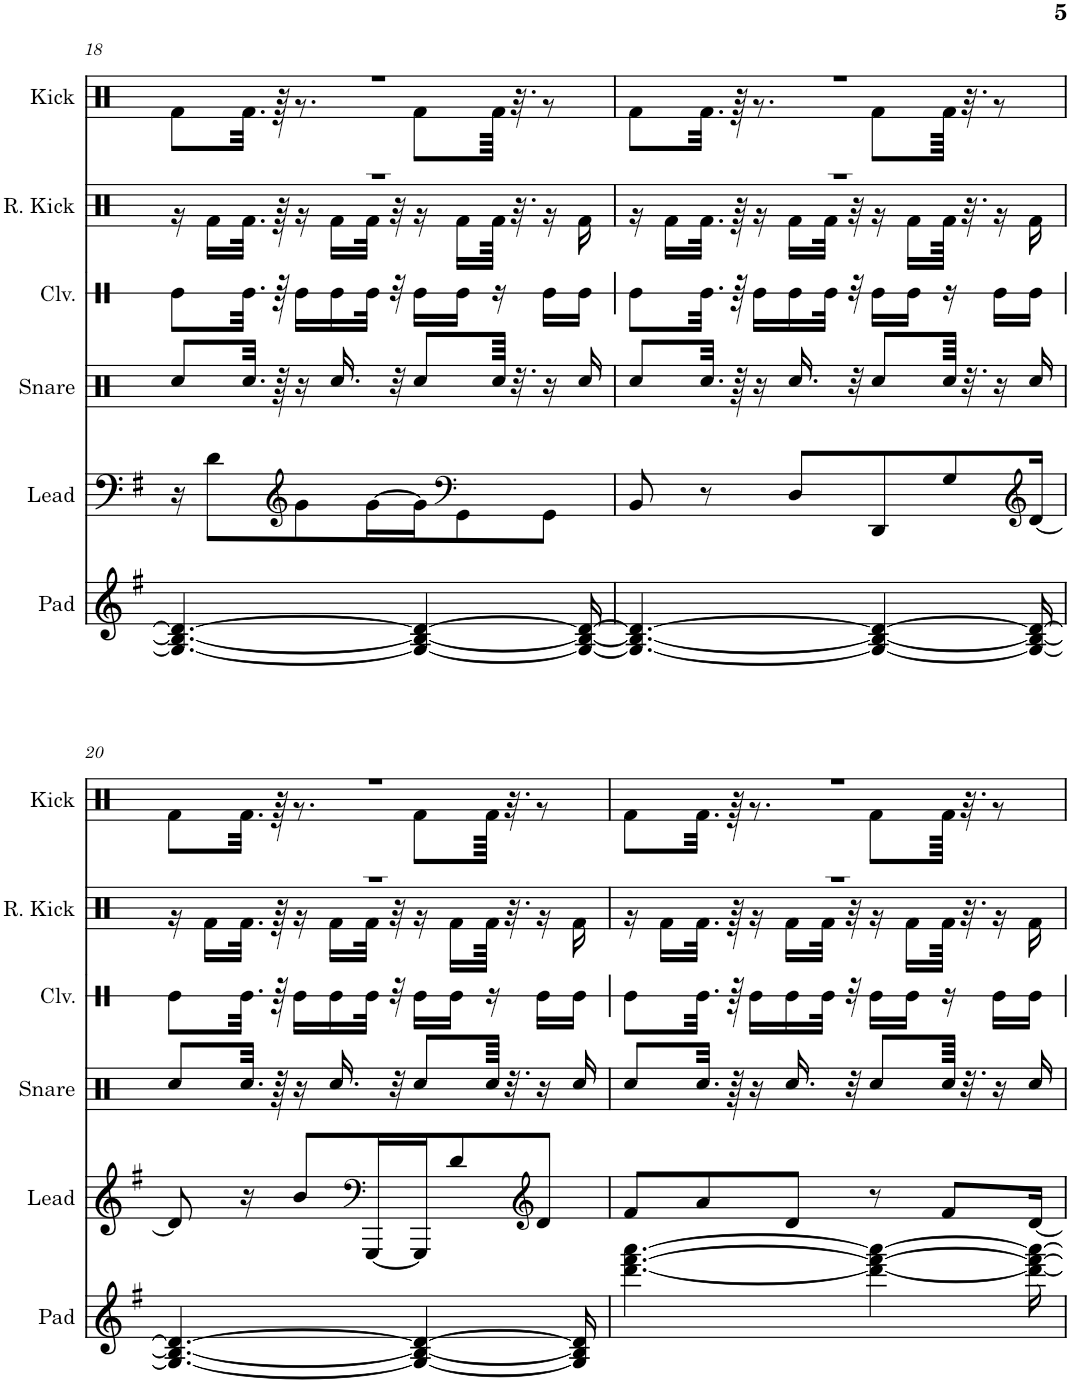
**kern	**kern	**kern	**kern	**kern	**kern
*part6	*part5	*part4	*part3	*part2	*part1
*staff6	*staff5	*staff4	*staff3	*staff2	*staff1
*I"Pad	*I"Lead	*I"Snare	*I"Claves	*I"Reverb Kick	*I"Kick
*I'Pad	*I'Lead	*I'Snare	*I'Clv.	*I'R. Kick	*I'Kick
!!LO:PB:g=z
*clefG2	*clefF4	*clefX	*clefX	*clefX	*clefX
*k[f#]	*k[f#]	*k[f#]	*k[f#]	*k[f#]	*k[f#]
*M11/16	*M11/16	*M11/16	*M11/16	*M11/16	*M11/16
=18	=18	=18	=18	=18	=18
*	*	*	*	*^	*^
4.G/_ 4.B/_ 4.d/_	16r	8Rcc/L	8Re\L	16%11r	16r	16%11r	8Rf\L
.	8d\L	.	.	.	16Rf\LL	.	.
.	.	32.Rcc/Jkk	32.Re\Jkk	.	32.Rf\JJk	.	32.Rf\Jkk
.	.	64r	64r	.	64r	.	64r
*	*clefG2	*	*	*	*	*	*
.	8g\	16r	16Re\LL	.	16r	.	8.r
.	.	16.Rcc/	16Re\	.	16Rf\LL	.	.
.	[16g\L	.	32Re\JJk	.	32Rf\JJk	.	.
.	.	32r	32r	.	32r	.	.
4G/_ 4B/_ 4d/_	16g\J]	8Rcc/L	16Re\LL	.	16r	.	8Rf\L
*	*clefF4	*	*	*	*	*	*
.	8GG\	.	16Re\JJ	.	16Rf\LL	.	.
.	.	64Rcc/Jkkk	16r	.	64Rf\JJkk	.	64Rf\Jkkk
.	.	32.r	.	.	32.r	.	32.r
.	8GG\J	16r	16Re\LL	.	16r	.	8r
16G/_ 16B/_ 16d/_	.	16Rcc/	16Re\JJ	.	16Rf\	.	.
=19	=19	=19	=19	=19	=19	=19	=19
4.G/_ 4.B/_ 4.d/_	8BB/	8Rcc/L	8Re\L	16%11r	16r	16%11r	8Rf\L
.	.	.	.	.	16Rf\LL	.	.
.	8r	32.Rcc/Jkk	32.Re\Jkk	.	32.Rf\JJk	.	32.Rf\Jkk
.	.	64r	64r	.	64r	.	64r
.	.	16r	16Re\LL	.	16r	.	8.r
.	8D/L	16.Rcc/	16Re\	.	16Rf\LL	.	.
.	.	.	32Re\JJk	.	32Rf\JJk	.	.
.	.	32r	32r	.	32r	.	.
4G/_ 4B/_ 4d/_	8DD/	8Rcc/L	16Re\LL	.	16r	.	8Rf\L
.	.	.	16Re\JJ	.	16Rf\LL	.	.
.	8G/	64Rcc/Jkkk	16r	.	64Rf\JJkk	.	64Rf\Jkkk
.	.	32.r	.	.	32.r	.	32.r
.	.	16r	16Re\LL	.	16r	.	8r
*	*clefG2	*	*	*	*	*	*
16G/_ 16B/_ 16d/_	[16d/Jk	16Rcc/	16Re\JJ	.	16Rf\	.	.
!!LO:LB:g=z	!!
=20	=20	=20	=20	=20	=20	=20	=20
4.G/_ 4.B/_ 4.d/_	8d/]	8Rcc/L	8Re\L	16%11r	16r	16%11r	8Rf\L
.	.	.	.	.	16Rf\LL	.	.
.	16r	32.Rcc/Jkk	32.Re\Jkk	.	32.Rf\JJk	.	32.Rf\Jkk
.	.	64r	64r	.	64r	.	64r
.	8b/L	16r	16Re\LL	.	16r	.	8.r
.	.	16.Rcc/	16Re\	.	16Rf\LL	.	.
*	*clefF4	*	*	*	*	*	*
.	[16GGG/L	.	32Re\JJk	.	32Rf\JJk	.	.
.	.	32r	32r	.	32r	.	.
4G/_ 4B/_ 4d/_	16GGG/J]	8Rcc/L	16Re\LL	.	16r	.	8Rf\L
.	8d/	.	16Re\JJ	.	16Rf\LL	.	.
.	.	64Rcc/Jkkk	16r	.	64Rf\JJkk	.	64Rf\Jkkk
.	.	32.r	.	.	32.r	.	32.r
*	*clefG2	*	*	*	*	*	*
.	8d/J	16r	16Re\LL	.	16r	.	8r
16G/] 16B/] 16d/]	.	16Rcc/	16Re\JJ	.	16Rf\	.	.
=21	=21	=21	=21	=21	=21	=21	=21
[4.ddd\ [4.fff#\ [4.aaa\	8f#/L	8Rcc/L	8Re\L	16%11r	16r	16%11r	8Rf\L
.	.	.	.	.	16Rf\LL	.	.
.	8a/	32.Rcc/Jkk	32.Re\Jkk	.	32.Rf\JJk	.	32.Rf\Jkk
.	.	64r	64r	.	64r	.	64r
.	.	16r	16Re\LL	.	16r	.	8.r
.	8d/J	16.Rcc/	16Re\	.	16Rf\LL	.	.
.	.	.	32Re\JJk	.	32Rf\JJk	.	.
.	.	32r	32r	.	32r	.	.
4ddd\_ 4fff#\_ 4aaa\_	8r	8Rcc/L	16Re\LL	.	16r	.	8Rf\L
.	.	.	16Re\JJ	.	16Rf\LL	.	.
.	8f#/L	64Rcc/Jkkk	16r	.	64Rf\JJkk	.	64Rf\Jkkk
.	.	32.r	.	.	32.r	.	32.r
.	.	16r	16Re\LL	.	16r	.	8r
16ddd\_ 16fff#\_ 16aaa\_	[16d/Jk	16Rcc/	16Re\JJ	.	16Rf\	.	.
*	*	*	*	*v	*v	*	*
*	*	*	*	*	*v	*v
=	=	=	=	=	=
*-	*-	*-	*-	*-	*-
